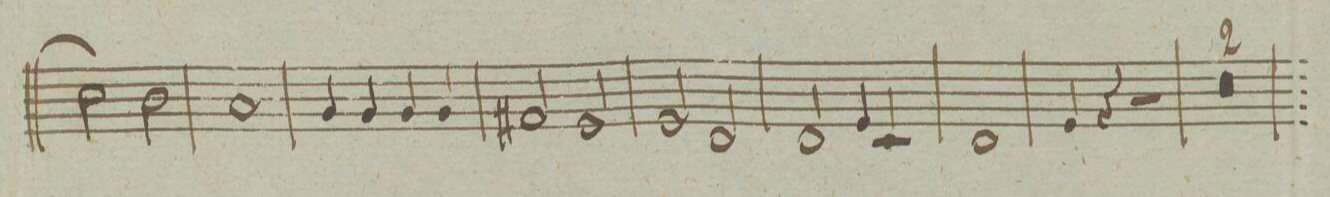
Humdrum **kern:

**kern
*I"Clarinetto Secondo in C. et B.
*clefG2
*k[]
*met(c|)
*M2/2
2cc\]
2b\
=202
1a/
=203
4g/
4g/
4g/
4g/
=204
2f#X/
2e/
=205
2e/
2d/
=206
2d/
4e/
4c/
=207
1d/
=208
4e/
4r
2r
=209
0r
=210
=211
*-
